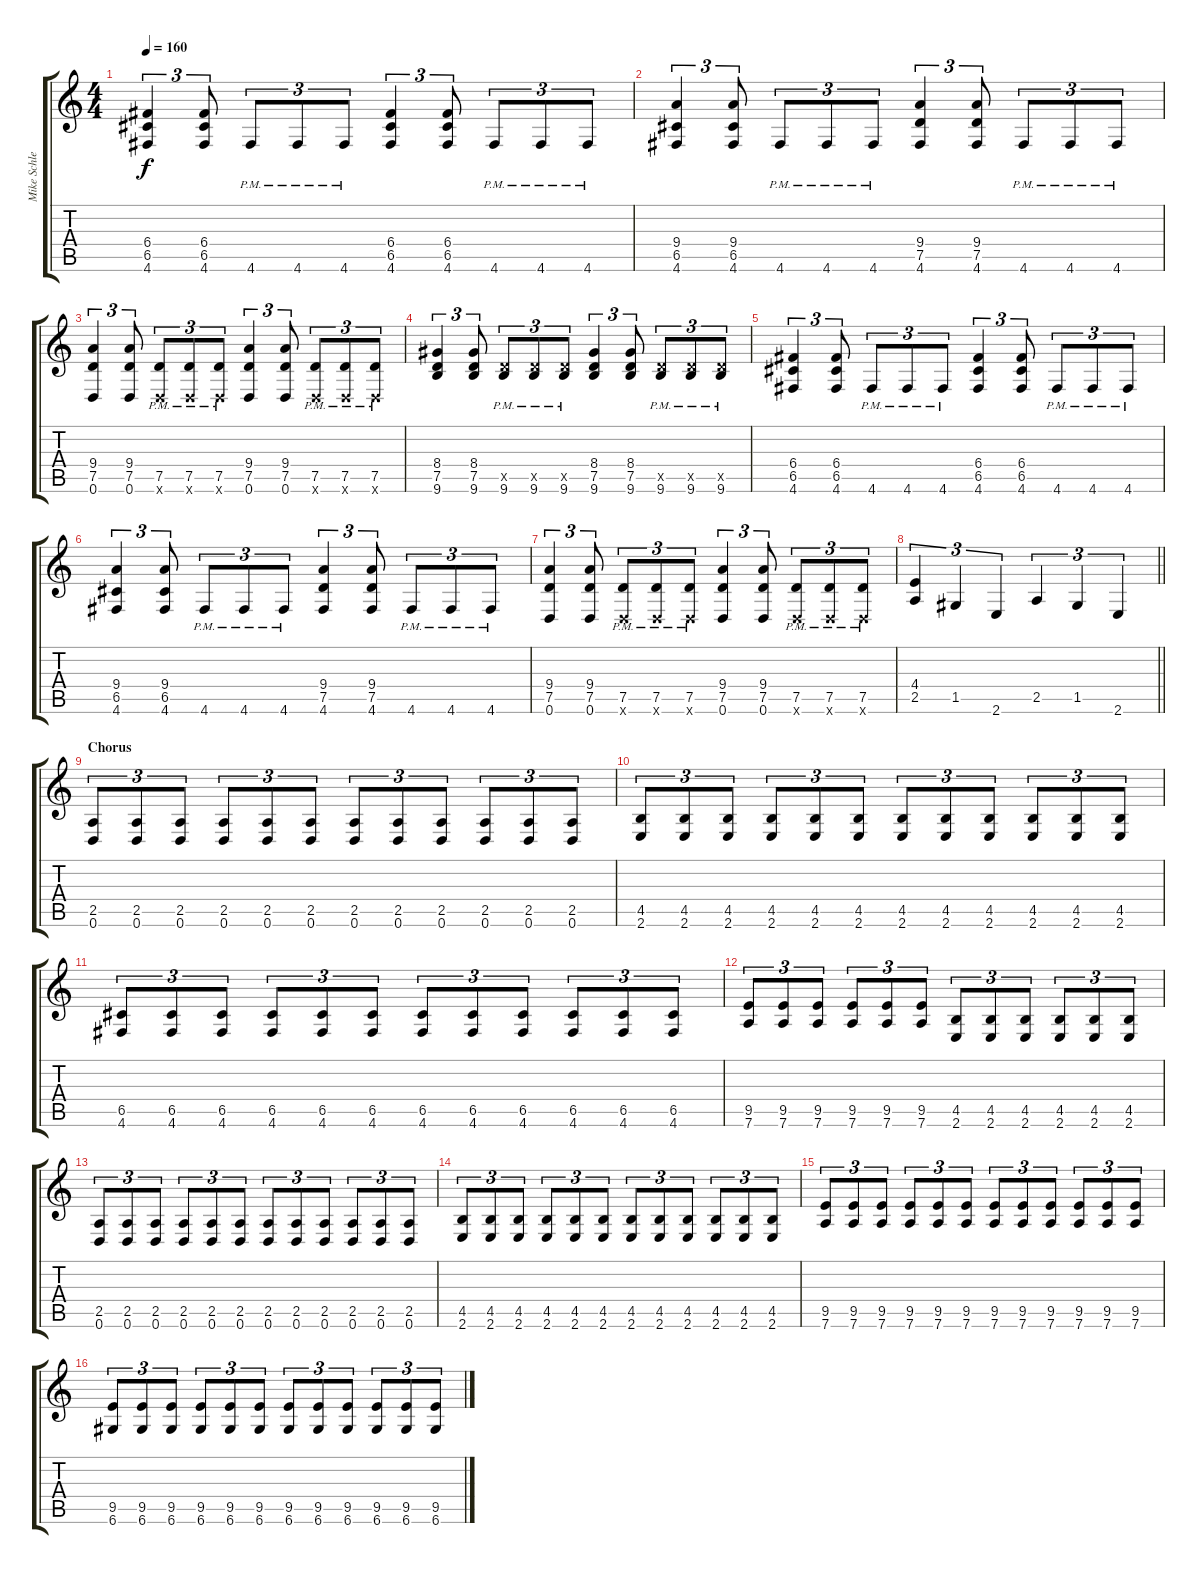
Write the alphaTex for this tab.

\track ("Mike Schleibaum" "Mike Schle") {instrument overdrivenguitar}
\staff {score tabs}
\tuning (D4 A3 F3 C3 G2 D2) {hide}
\ts (4 4)
\tempo 160
\clef g2
\ks c
(6.4 6.5 4.6).4{tu (3 2) dy f} (6.4 6.5 4.6).8{tu (3 2)} 4.6{pm}.8{tu (3 2)} 4.6{pm}.8{tu (3 2)} 4.6{pm}.8{tu (3 2)} (6.4 6.5 4.6).4{tu (3 2)} (6.4 6.5 4.6).8{tu (3 2)} 4.6{pm}.8{tu (3 2)} 4.6{pm}.8{tu (3 2)} 4.6{pm}.8{tu (3 2)} |
(9.4 6.5 4.6).4{tu (3 2)} (9.4 6.5 4.6).8{tu (3 2)} 4.6{pm}.8{tu (3 2)} 4.6{pm}.8{tu (3 2)} 4.6{pm}.8{tu (3 2)} (9.4 7.5 4.6).4{tu (3 2)} (9.4 7.5 4.6).8{tu (3 2)} 4.6{pm}.8{tu (3 2)} 4.6{pm}.8{tu (3 2)} 4.6{pm}.8{tu (3 2)} |
(9.4 7.5 0.6).4{tu (3 2)} (9.4 7.5 0.6).8{tu (3 2)} (7.5{pm} 0.6{x}).8{tu (3 2)} (7.5{pm} 0.6{x}).8{tu (3 2)} (7.5{pm} 0.6{x}).8{tu (3 2)} (9.4 7.5 0.6).4{tu (3 2)} (9.4 7.5 0.6).8{tu (3 2)} (7.5{pm} 0.6{x}).8{tu (3 2)} (7.5{pm} 0.6{x}).8{tu (3 2)} (7.5{pm} 0.6{x}).8{tu (3 2)} |
(8.4 7.5 9.6).4{tu (3 2)} (8.4 7.5 9.6).8{tu (3 2)} (7.5{pm x} 9.6{pm}).8{tu (3 2)} (7.5{pm x} 9.6{pm}).8{tu (3 2)} (7.5{pm x} 9.6{pm}).8{tu (3 2)} (8.4 7.5 9.6).4{tu (3 2)} (8.4 7.5 9.6).8{tu (3 2)} (7.5{pm x} 9.6{pm}).8{tu (3 2)} (7.5{pm x} 9.6{pm}).8{tu (3 2)} (7.5{pm x} 9.6{pm}).8{tu (3 2)} |
(6.4 6.5 4.6).4{tu (3 2)} (6.4 6.5 4.6).8{tu (3 2)} 4.6{pm}.8{tu (3 2)} 4.6{pm}.8{tu (3 2)} 4.6{pm}.8{tu (3 2)} (6.4 6.5 4.6).4{tu (3 2)} (6.4 6.5 4.6).8{tu (3 2)} 4.6{pm}.8{tu (3 2)} 4.6{pm}.8{tu (3 2)} 4.6{pm}.8{tu (3 2)} |
(9.4 6.5 4.6).4{tu (3 2)} (9.4 6.5 4.6).8{tu (3 2)} 4.6{pm}.8{tu (3 2)} 4.6{pm}.8{tu (3 2)} 4.6{pm}.8{tu (3 2)} (9.4 7.5 4.6).4{tu (3 2)} (9.4 7.5 4.6).8{tu (3 2)} 4.6{pm}.8{tu (3 2)} 4.6{pm}.8{tu (3 2)} 4.6{pm}.8{tu (3 2)} |
(9.4 7.5 0.6).4{tu (3 2)} (9.4 7.5 0.6).8{tu (3 2)} (7.5{pm} 0.6{x}).8{tu (3 2)} (7.5{pm} 0.6{x}).8{tu (3 2)} (7.5{pm} 0.6{x}).8{tu (3 2)} (9.4 7.5 0.6).4{tu (3 2)} (9.4 7.5 0.6).8{tu (3 2)} (7.5{pm} 0.6{x}).8{tu (3 2)} (7.5{pm} 0.6{x}).8{tu (3 2)} (7.5{pm} 0.6{x}).8{tu (3 2)} |
\barLineRight lightlight
(4.4 2.5).4{tu (3 2)} 1.5.4{tu (3 2)} 2.6.4{tu (3 2)} 2.5.4{tu (3 2)} 1.5.4{tu (3 2)} 2.6.4{tu (3 2)} |
\section ("" "Chorus")
(2.5 0.6).8{tu (3 2)} (2.5 0.6).8{tu (3 2)} (2.5 0.6).8{tu (3 2)} (2.5 0.6).8{tu (3 2)} (2.5 0.6).8{tu (3 2)} (2.5 0.6).8{tu (3 2)} (2.5 0.6).8{tu (3 2)} (2.5 0.6).8{tu (3 2)} (2.5 0.6).8{tu (3 2)} (2.5 0.6).8{tu (3 2)} (2.5 0.6).8{tu (3 2)} (2.5 0.6).8{tu (3 2)} |
(4.5 2.6).8{tu (3 2)} (4.5 2.6).8{tu (3 2)} (4.5 2.6).8{tu (3 2)} (4.5 2.6).8{tu (3 2)} (4.5 2.6).8{tu (3 2)} (4.5 2.6).8{tu (3 2)} (4.5 2.6).8{tu (3 2)} (4.5 2.6).8{tu (3 2)} (4.5 2.6).8{tu (3 2)} (4.5 2.6).8{tu (3 2)} (4.5 2.6).8{tu (3 2)} (4.5 2.6).8{tu (3 2)} |
(6.5 4.6).8{tu (3 2)} (6.5 4.6).8{tu (3 2)} (6.5 4.6).8{tu (3 2)} (6.5 4.6).8{tu (3 2)} (6.5 4.6).8{tu (3 2)} (6.5 4.6).8{tu (3 2)} (6.5 4.6).8{tu (3 2)} (6.5 4.6).8{tu (3 2)} (6.5 4.6).8{tu (3 2)} (6.5 4.6).8{tu (3 2)} (6.5 4.6).8{tu (3 2)} (6.5 4.6).8{tu (3 2)} |
(9.5 7.6).8{tu (3 2)} (9.5 7.6).8{tu (3 2)} (9.5 7.6).8{tu (3 2)} (9.5 7.6).8{tu (3 2)} (9.5 7.6).8{tu (3 2)} (9.5 7.6).8{tu (3 2)} (4.5 2.6).8{tu (3 2)} (4.5 2.6).8{tu (3 2)} (4.5 2.6).8{tu (3 2)} (4.5 2.6).8{tu (3 2)} (4.5 2.6).8{tu (3 2)} (4.5 2.6).8{tu (3 2)} |
(2.5 0.6).8{tu (3 2)} (2.5 0.6).8{tu (3 2)} (2.5 0.6).8{tu (3 2)} (2.5 0.6).8{tu (3 2)} (2.5 0.6).8{tu (3 2)} (2.5 0.6).8{tu (3 2)} (2.5 0.6).8{tu (3 2)} (2.5 0.6).8{tu (3 2)} (2.5 0.6).8{tu (3 2)} (2.5 0.6).8{tu (3 2)} (2.5 0.6).8{tu (3 2)} (2.5 0.6).8{tu (3 2)} |
(4.5 2.6).8{tu (3 2)} (4.5 2.6).8{tu (3 2)} (4.5 2.6).8{tu (3 2)} (4.5 2.6).8{tu (3 2)} (4.5 2.6).8{tu (3 2)} (4.5 2.6).8{tu (3 2)} (4.5 2.6).8{tu (3 2)} (4.5 2.6).8{tu (3 2)} (4.5 2.6).8{tu (3 2)} (4.5 2.6).8{tu (3 2)} (4.5 2.6).8{tu (3 2)} (4.5 2.6).8{tu (3 2)} |
(9.5 7.6).8{tu (3 2)} (9.5 7.6).8{tu (3 2)} (9.5 7.6).8{tu (3 2)} (9.5 7.6).8{tu (3 2)} (9.5 7.6).8{tu (3 2)} (9.5 7.6).8{tu (3 2)} (9.5 7.6).8{tu (3 2)} (9.5 7.6).8{tu (3 2)} (9.5 7.6).8{tu (3 2)} (9.5 7.6).8{tu (3 2)} (9.5 7.6).8{tu (3 2)} (9.5 7.6).8{tu (3 2)} |
(9.5 6.6).8{tu (3 2)} (9.5 6.6).8{tu (3 2)} (9.5 6.6).8{tu (3 2)} (9.5 6.6).8{tu (3 2)} (9.5 6.6).8{tu (3 2)} (9.5 6.6).8{tu (3 2)} (9.5 6.6).8{tu (3 2)} (9.5 6.6).8{tu (3 2)} (9.5 6.6).8{tu (3 2)} (9.5 6.6).8{tu (3 2)} (9.5 6.6).8{tu (3 2)} (9.5 6.6).8{tu (3 2)}
